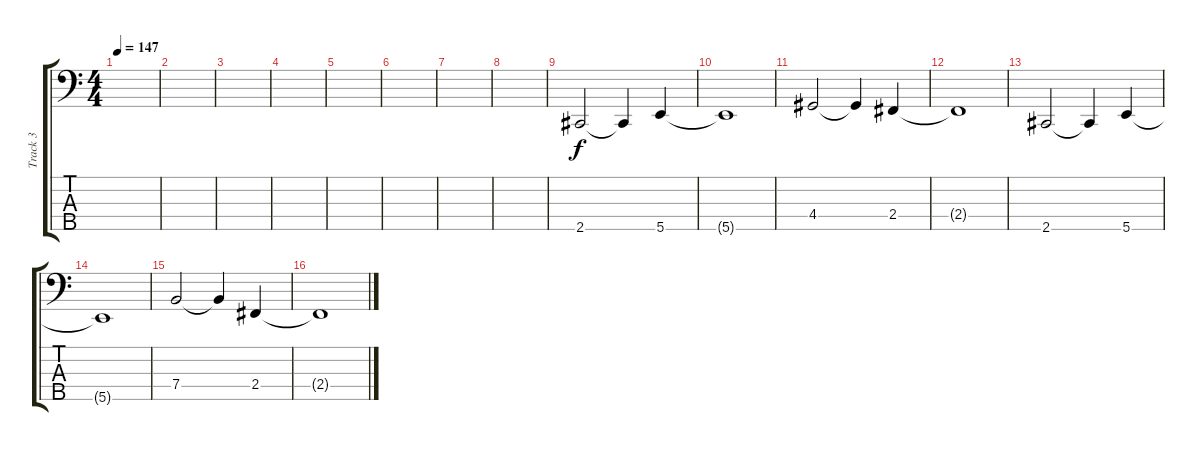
\track ("Track 3" "Track 3") {instrument electricbassfinger}
\staff {score tabs}
\tuning (G2 D2 A1 E1 B0) {hide}
\ts (4 4)
\tempo 147
\clef f4
\ks c
|
|
|
|
|
|
|
|
2.5.2 2.5{t}.4 5.5.4 |
5.5{t}.1 |
4.4.2 4.4{t}.4 2.4.4 |
2.4{t}.1 |
2.5.2 2.5{t}.4 5.5.4 |
5.5{t}.1 |
7.4.2 7.4{t}.4 2.4.4 |
2.4{t}.1
